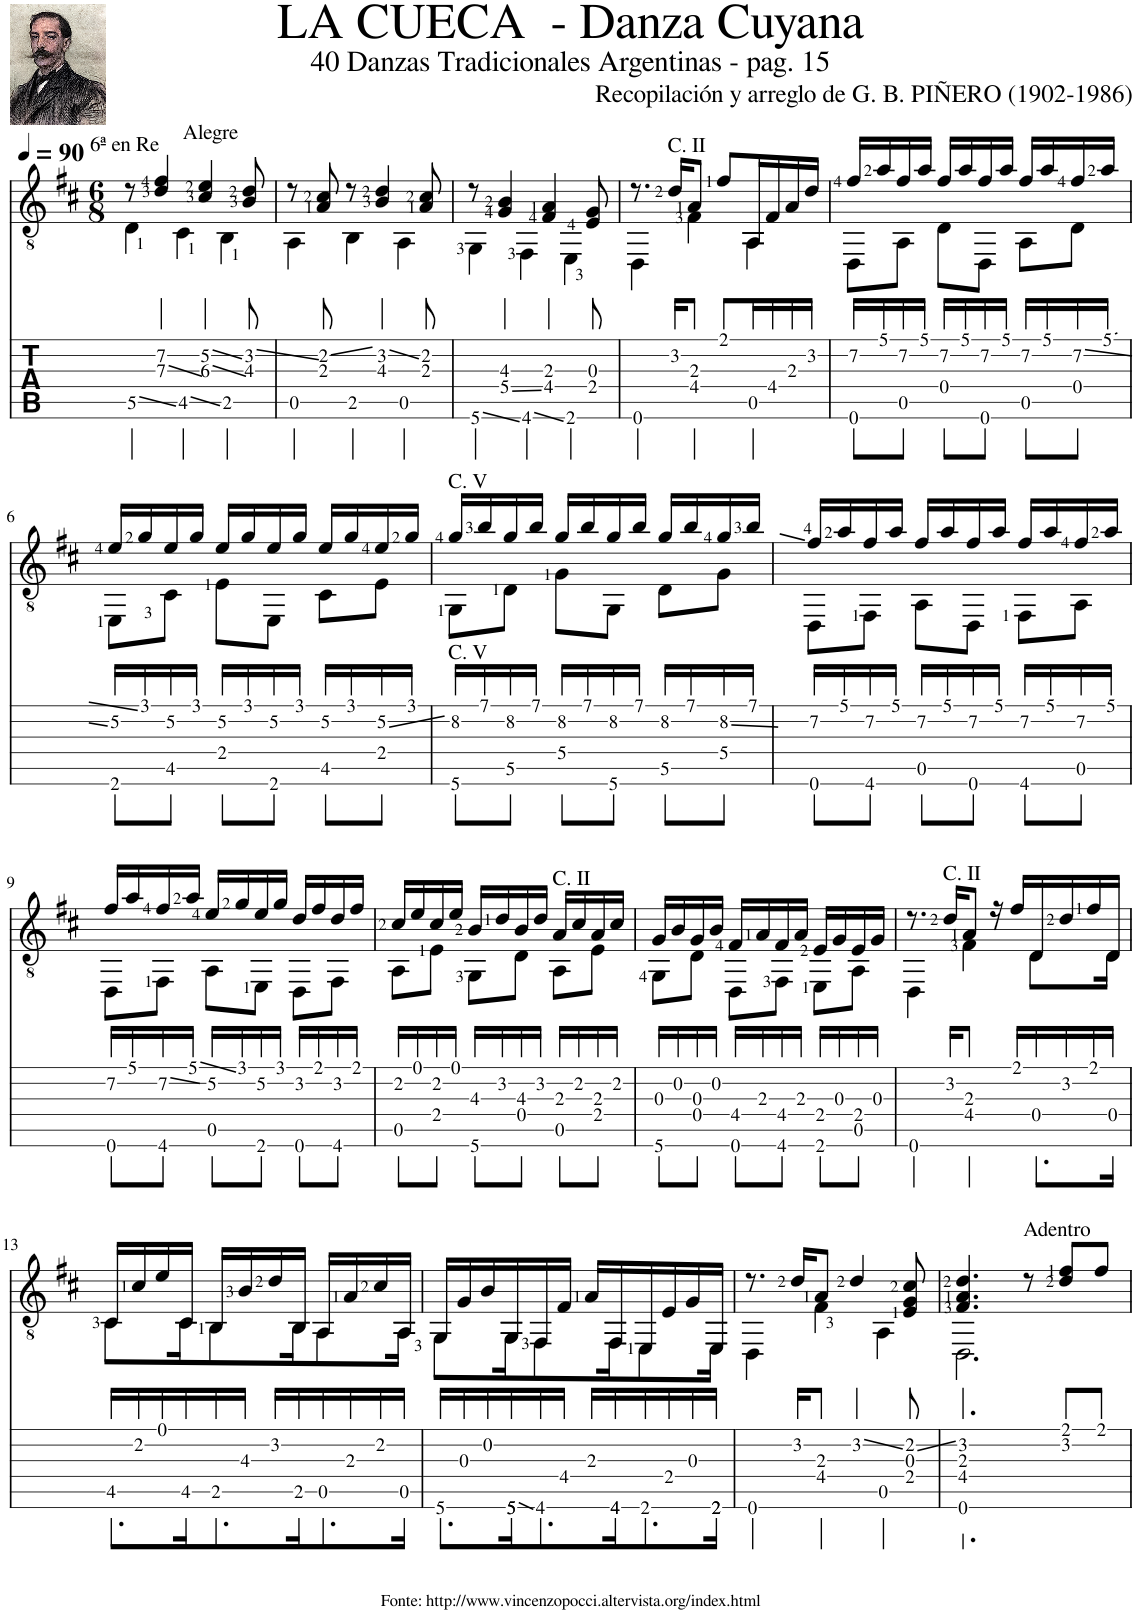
**kern	**kern
*part2	*part1
*staff2	*staff1
*I"Chitarra classica (Intavolatura)	*I"Chitarra classica
*stria6	*
*	*clefGv2
*k[f#c#]	*k[f#c#]
*M6/8	*M6/8
*MM90	*MM90
=1	=1
*^	*^
!	!	!LO:TX:a:t=6ª en Re	!
!	!	!LO:TX:a:t=Alegre	!
8r	4D\	8r	4D\
4d/ 4f#/	.	4d/ 4f#/	.
.	4C#\	.	4C#\
4c#/ 4e/	.	4c#/ 4e/	.
.	4BB\	.	4BB\
8B/ 8d/	.	8B/ 8d/	.
=2	=2	=2	=2
8r	4AA\	8r	4AA\
8A/ 8c#/	.	8A/ 8c#/	.
8r	4BB\	8r	4BB\
4B/ 4d/	.	4B/ 4d/	.
.	4AA\	.	4AA\
8A/ 8c#/	.	8A/ 8c#/	.
=3	=3	=3	=3
8r	4GG\	8r	4GG\
4G/ 4B/	.	4G/ 4B/	.
.	4FF#\	.	4FF#\
4F#/ 4A/	.	4F#/ 4A/	.
.	4EE\	.	4EE\
8E/ 8G/	.	8E/ 8G/	.
=4	=4	=4	=4
8.r	4DD\	8.r	4DD\
!	!	!LO:TX:a:t=C. II	!
16d/KL	.	16d/KL	.
8A/J	4F#\	8A/J	4F#\
8f#/L	.	8f#/L	.
16AA/L	4AA\	16AA/L	4AA\
16F#/	.	16F#/	.
16A/	.	16A/	.
16d/JJ	.	16d/JJ	.
=5	=5	=5	=5
16f#/LL	8DD\L	16f#/LL	8DD\L
16a/	.	16a/	.
16f#/	8AA\J	16f#/	8AA\J
16a/JJ	.	16a/JJ	.
16f#/LL	8D\L	16f#/LL	8D\L
16a/	.	16a/	.
16f#/	8DD\J	16f#/	8DD\J
16a/JJ	.	16a/JJ	.
16f#/LL	8AA\L	16f#/LL	8AA\L
16a/	.	16a/	.
16f#/	8D\J	16f#/	8D\J
16a/JJ	.	16a/JJ	.
!!LO:LB:g=z	!!
=6	=6	=6	=6
16e/LL	8EE\L	16e/LL	8EE\L
16g/	.	16g/	.
16e/	8C#\J	16e/	8C#\J
16g/JJ	.	16g/JJ	.
16e/LL	8E\L	16e/LL	8E\L
16g/	.	16g/	.
16e/	8EE\J	16e/	8EE\J
16g/JJ	.	16g/JJ	.
16e/LL	8C#\L	16e/LL	8C#\L
16g/	.	16g/	.
16e/	8E\J	16e/	8E\J
16g/JJ	.	16g/JJ	.
=7	=7	=7	=7
!	!	!LO:TX:a:t=C. V	!
!LO:TX:a:t=C. V	!	!	!
16g/LL	8GG\L	16g/LL	8GG\L
16b/	.	16b/	.
16g/	8D\J	16g/	8D\J
16b/JJ	.	16b/JJ	.
16g/LL	8G\L	16g/LL	8G\L
16b/	.	16b/	.
16g/	8GG\J	16g/	8GG\J
16b/JJ	.	16b/JJ	.
16g/LL	8D\L	16g/LL	8D\L
16b/	.	16b/	.
16g/	8G\J	16g/	8G\J
16b/JJ	.	16b/JJ	.
=8	=8	=8	=8
16f#/LL	8DD\L	16f#/LL	8DD\L
16a/	.	16a/	.
16f#/	8FF#\J	16f#/	8FF#\J
16a/JJ	.	16a/JJ	.
16f#/LL	8AA\L	16f#/LL	8AA\L
16a/	.	16a/	.
16f#/	8DD\J	16f#/	8DD\J
16a/JJ	.	16a/JJ	.
16f#/LL	8FF#\L	16f#/LL	8FF#\L
16a/	.	16a/	.
16f#/	8AA\J	16f#/	8AA\J
16a/JJ	.	16a/JJ	.
!!LO:LB:g=z	!!
=9	=9	=9	=9
16f#/LL	8DD\L	16f#/LL	8DD\L
16a/	.	16a/	.
16f#/	8FF#\J	16f#/	8FF#\J
16a/JJ	.	16a/JJ	.
16e/LL	8AA\L	16e/LL	8AA\L
16g/	.	16g/	.
16e/	8EE\J	16e/	8EE\J
16g/JJ	.	16g/JJ	.
16d/LL	8DD\L	16d/LL	8DD\L
16f#/	.	16f#/	.
16d/	8FF#\J	16d/	8FF#\J
16f#/JJ	.	16f#/JJ	.
=10	=10	=10	=10
16c#/LL	8AA\L	16c#/LL	8AA\L
16e/	.	16e/	.
16c#/	8E\J	16c#/	8E\J
16e/JJ	.	16e/JJ	.
16B/LL	8GG\L	16B/LL	8GG\L
16d/	.	16d/	.
16B/	8D\J	16B/	8D\J
16d/JJ	.	16d/JJ	.
!	!	!LO:TX:a:t=C. II	!
16A/LL	8AA\L	16A/LL	8AA\L
16c#/	.	16c#/	.
16A/	8E\J	16A/	8E\J
16c#/JJ	.	16c#/JJ	.
=11	=11	=11	=11
16G/LL	8GG\L	16G/LL	8GG\L
16B/	.	16B/	.
16G/	8D\J	16G/	8D\J
16B/JJ	.	16B/JJ	.
16F#/LL	8DD\L	16F#/LL	8DD\L
16A/	.	16A/	.
16F#/	8FF#\J	16F#/	8FF#\J
16A/JJ	.	16A/JJ	.
16E/LL	8EE\L	16E/LL	8EE\L
16G/	.	16G/	.
16E/	8AA\J	16E/	8AA\J
16G/JJ	.	16G/JJ	.
=12	=12	=12	=12
8.r	4DD\	8.r	4DD\
!	!	!LO:TX:a:t=C. II	!
16d/KL	.	16d/KL	.
8A/J	4F#\	8A/J	4F#\
16r	.	16r	.
16f#/LL	.	16f#/LL	.
16D/	8.D\L	16D/	8.D\L
16d/	.	16d/	.
16f#/	.	16f#/	.
16D/JJ	16D\Jk	16D/JJ	16D\Jk
!!LO:LB:g=z	!!
=13	=13	=13	=13
16C#/LL	8.C#\L	16C#/LL	8.C#\L
16c#/	.	16c#/	.
16e/	.	16e/	.
16C#/	16C#\K	16C#/JJ	16C#\K
16BB/	8.BB\	16BB/LL	8.BB\
16B/JJ	.	16B/	.
16d/LL	.	16d/	.
16BB/	16BB\K	16BB/JJ	16BB\K
16AA/	8.AA\	16AA/LL	8.AA\
16A/	.	16A/	.
16c#/	.	16c#/	.
16AA/JJ	16AA\Jk	16AA/JJ	16AA\Jk
=14	=14	=14	=14
16GG/LL	8.GG\L	16GG/LL	8.GG\L
16G/	.	16G/	.
16B/	.	16B/	.
16GG/	16GG\K	16GG/	16GG\K
16FF#/	8.FF#\	16FF#/	8.FF#\
16F#/JJ	.	16F#/JJ	.
16A/LL	.	16A/LL	.
16FF#/	16FF#\K	16FF#/	16FF#\K
16EE/	8.EE\	16EE/	8.EE\
16E/	.	16E/	.
16G/	.	16G/	.
16EE/JJ	16EE\Jk	16EE/JJ	16EE\Jk
=15	=15	=15	=15
8.r	4DD\	8.r	4DD\
16d/KL	.	16d/KL	.
8A/J	4F#\	8A/J	4F#\
4d/	.	4d/	.
.	4AA\	.	4AA\
8E/ 8G/ 8c#/	.	8E/ 8G/ 8c#/	.
=16	=16	=16	=16
4.F#/ 4.A/ 4.d/	2.DD\	4.F#/ 4.A/ 4.d/	2.DD\
!	!	!LO:TX:a:t=Adentro	!
8r	.	8r	.
8d/ 8f#/L	.	8d/ 8f#/L	.
8f#/J	.	8f#/J	.
*v	*v	*	*
*	*v	*v
=	=
*-	*-
